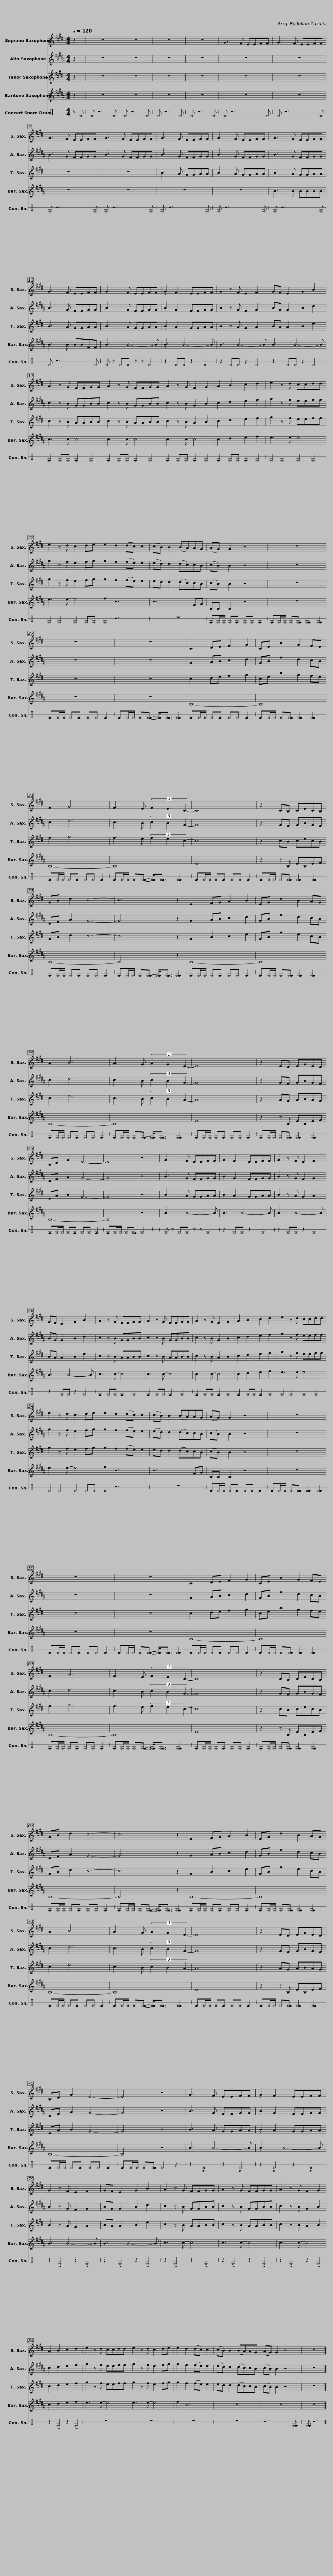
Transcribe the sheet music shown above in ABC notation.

X:1
%%score 1 2 3 4 5
L:1/8
Q:1/4=120
M:4/4
I:linebreak $
K:C
V:1 treble transpose=-2
V:2 treble transpose=-9
V:3 treble transpose=-14
V:4 treble transpose=-21
V:5 perc stafflines=1
K:none
V:1
[K:E] z2 | z8 | z8 | z8 | z8 | %5
 G3 F EEFF | G3 F EEFF |$ G3 F EEFF | G3 F EEFF | G3 F EEFF | %10
 G3 F EEFF | G3 F EEFF |$ G3 F EEFF | G3 F EEFF | .G2 F2 EEFF | %15
 G2 z F E2 F2 | GF E2 G2 B2 |$ A2 z G FFGG | A2 z G FFGG | A2 z G F2 G2 | %20
 A2 B2 c2 d2 | e2 z d ccdd | e2 z d c2 de |$ e2 d2 (dc) c2 | (cB) B2 (BA)AG | %25
 (AG) G2 z4 | z8 | z8 |$ z8 | C2 DE F2 G2 | %30
 CE B2 G2 FE | F2 G6 |$ F3 E (3F2 E2 C2- | C8 | z2 CB, CECB, | %35
 GB d2 c4- |$ c6 z2 | E2 FG A2 B2 | EG d2 B2 AG | A2 B6 |$ %40
 A3 G (3A2 G2 E2- | E8 | z2 ED EGED | B,D G2 E4- |$ E4 z4 | %45
 G3 F EEFF | .G2 F2 EEFF | G2 z F E2 F2 | GF E2 G2 B2 |$ A2 z G FFGG | %50
 A2 z G FFGG | A2 z G F2 G2 | A2 B2 c2 d2 | e2 z d ccdd | e2 z d c2 de |$ %55
 e2 d2 (dc) c2 | (cB) B2 (BA)AG | (AG) G2 z4 | z8 | z8 |$ %60
 z8 | C2 DE F2 G2 | CE B2 G2 FE | F2 G6 |$ F3 E (3F2 E2 C2- | %65
 C8 | z2 CB, CECB, | GB d2 c4- |$ c6 z2 | E2 FG A2 B2 | %70
 EG d2 B2 AG | A2 B6 |$ A3 G (3A2 G2 E2- | E8 | z2 ED EGED | %75
 B,D G2 E4- |$ E4 z4 | G3 F EEFF | .G2 F2 EEFF | G2 z F E2 F2 | %80
 GF E2 G2 B2 |$ A2 z G FFGG | A2 z G FFGG | A2 z G F2 G2 | A2 B2 c2 d2 | %85
 e2 z d ccdd | e2 z d c2 de |$ e2 d2 (dc) c2 | (cB) B2 (BA)AG | (AG) G2 z4 | %90
 z8 |] %91
V:2
[K:B] z2 | z8 | z8 | z8 | z8 | %5
 z8 | z8 |$ B3 G FFGG | B3 G FFGG | B3 G FFGG | %10
 B3 G FFGG | B3 G FFGG |$ B3 G FFGG | B3 G FFGG | .B2 G2 FFGG | %15
 B2 z G F2 G2 | BG G2 B2 d2 |$ c2 z B GGBB | c2 z B GGBB | c2 z B G2 B2 | %20
 c2 d2 e2 f2 | g2 z f eeff | g2 z f e2 fg |$ g2 f2 (fe) e2 | (ed) d2 (dc)cB | %25
 (cB) B2 z4 | z8 | z8 |$ z8 | G2 AB c2 d2 | %30
 GB f2 d2 cB | c2 d6 |$ c3 B (3c2 B2 G2- | G8 | z2 GF GBGF | %35
 DF A2 G4- |$ G6 z2 | G2 AB c2 d2 | GB f2 d2 cB | c2 d6 |$ %40
 c3 B (3c2 B2 G2- | G8 | z2 GF GBGF | DF A2 G4- |$ G4 z4 | %45
 B3 G FFGG | .B2 G2 FFGG | B2 z G F2 G2 | BG G2 B2 d2 |$ c2 z B GGBB | %50
 c2 z B GGBB | c2 z B G2 B2 | c2 d2 e2 f2 | g2 z f eeff | g2 z f e2 fg |$ %55
 g2 f2 (fe) e2 | (ed) d2 (dc)cB | (cB) B2 z4 | z8 | z8 |$ %60
 z8 | G2 AB c2 d2 | GB f2 d2 cB | c2 d6 |$ c3 B (3c2 B2 G2- | %65
 G8 | z2 GF GBGF | DF A2 G4- |$ G6 z2 | G2 AB c2 d2 | %70
 GB f2 d2 cB | c2 d6 |$ c3 B (3c2 B2 G2- | G8 | z2 GF GBGF | %75
 DF A2 G4- |$ G4 z4 | B3 G FFGG | .B2 G2 FFGG | B2 z G F2 G2 | %80
 BG G2 B2 d2 |$ c2 z B GGBB | c2 z B GGBB | c2 z B G2 B2 | c2 d2 e2 f2 | %85
 g2 z f eeff | g2 z f e2 fg |$ g2 f2 (fe) e2 | (ed) d2 (dc)cB | (cB) B2 z4 | %90
 z8 |] %91
V:3
[K:E] z2 | z8 | z8 | z8 | z8 | %5
 z8 | z8 |$ z8 | z8 | B3 A GGAA | %10
 B3 A GGAA | B3 A GGAA |$ B3 A GGAA | B3 A GGAA | .B2 A2 GGAA | %15
 B2 z A G2 A2 | BA A2 B2 e2 |$ c2 z B AABB | c2 z B AABB | c2 z B A2 B2 | %20
 c2 d2 e2 f2 | g2 z f eeff | g2 z f e2 fg |$ g2 f2 (fe) e2 | ed d2 (dc)cB | %25
 (cB) B2 z4 | z8 | z8 |$ z8 | c2 de f2 g2 | %30
 ce b2 g2 fe | f2 g6 |$ f3 e (3f2 e2 c2- | c8 | z2 cB cecB | %35
 GB d2 c4- |$ c6 z2 | G2 B2 c2 e2 | GB g2 e2 cB | c2 e6 |$ %40
 c3 B (3c2 B2 A2- | A8 | z2 AG ABAG | EA B2 G4- |$ G4 z4 | %45
 B3 A GGAA | .B2 A2 GGAA | B2 z A G2 A2 | BA A2 B2 e2 |$ c2 z B AABB | %50
 c2 z B AABB | c2 z B A2 B2 | c2 d2 e2 f2 | g2 z f eeff | g2 z f e2 fg |$ %55
 g2 f2 (fe) e2 | ed d2 (dc)cB | (cB) B2 z4 | z8 | z8 |$ %60
 z8 | c2 de f2 g2 | ce b2 g2 fe | f2 g6 |$ f3 e (3f2 e2 c2- | %65
 c8 | z2 cB cecB | GB d2 c4- |$ c6 z2 | G2 B2 c2 e2 | %70
 GB g2 e2 cB | c2 e6 |$ c3 B (3c2 B2 A2- | A8 | z2 AG ABAG | %75
 EA B2 G4- |$ G4 z4 | B3 A GGAA | .B2 A2 GGAA | B2 z A G2 A2 | %80
 BA A2 B2 e2 |$ c2 z B AABB | c2 z B AABB | c2 z B A2 B2 | c2 d2 e2 f2 | %85
 g2 z f eeff | g2 z f e2 fg |$ g2 f2 (fe) e2 | ed d2 (dc)cB | (cB) B2 z4 | %90
 z8 |] %91
V:4
[K:B] z2 | z8 | z8 | z8 | z8 | %5
 z8 | z8 |$ z8 | z8 | z8 | %10
 z8 | B3 B BBBB |$ B3 B BBFF | B3 B4- B | .B3 B4- B | %15
 B3 B4- B | B3 B4- B |$ c3 c- c4 | c3 c- c4 | c3 c- c4 | %20
 c2 d2 e2 f2 | e3 e- e4 | e3 e- e4 |$ f2 z6 | z6 FG | %25
 B,B, B,2 z4 | z8 | z8 |$ z8 | B,8- | %30
 B,8 | B,8- |$ B,8 | E8 | z2 z B, EB,EF | %35
 B,8- |$ B,6 z2 | B,8- | B,8 | B,8- |$ %40
 B,8 | E8 | z2 z B, EB,EF | B,8- |$ B,4 z4 | %45
 B3 B4- B | .B3 B4- B | B3 B4- B | B3 B4- B |$ c3 c- c4 | %50
 c3 c- c4 | c3 c- c4 | c2 d2 e2 f2 | e3 e- e4 | e3 e- e4 |$ %55
 f2 z6 | z6 FG | B,B, B,2 z4 | z8 | z8 |$ %60
 z8 | B,8- | B,8 | B,8- |$ B,8 | %65
 E8 | z2 z B, EB,EF | B,8- |$ B,6 z2 | B,8- | %70
 B,8 | B,8- |$ B,8 | E8 | z2 z B, EB,EF | %75
 B,8- |$ B,4 z4 | B3 B4- B | .B3 B4- B | B3 B4- B | %80
 B3 B4- B |$ c3 c- c4 | c3 c- c4 | c3 c- c4 | c2 d2 e2 f2 | %85
 e3 e- e4 | e3 e- e4 |$ f2 z6 | z8 | z8 | %90
 z8 |] %91
V:5
 z ^E | ^E z6 ^E | ^E z6 ^E | ^E z6 ^E | ^E z6 ^E | %5
 ^E z6 ^E | ^E z6 ^E |$ ^E z6 ^E | ^E z6 ^E | ^E z6 ^E | %10
 ^E z6 ^E | ^E z6 ^E |$ ^E z6 ^E | ^E z ^E^E z z ^E2 | z2 ^E^E z2 ^E2 | %15
 z2 ^E^E z2 ^E2 | z2 ^E^E z2 ^E2 |$ E2 ^E^E E2 ^E2 | E2 ^E^E E2 ^E2 | E2 ^E^E E2 ^E2 | %20
 E2 ^E^E E2 ^E2 | ^E2 ^E2 ^E2 ^E2 | ^E2 ^E2 ^E2 ^E^E |$ ^E2 z6 | z8 | %25
 E^E/^E/ ^EE ^E^E E2 | E^E/^E/ ^E[^EE] [^EE]2 [^EE]2 | E^E/^E/ ^EE ^E^E E2 |$ E^E/^E/ ^E[^EE]- [^EE]<[^EE] [^EE]2 | E^E/^E/ ^EE ^E^E E2 | %30
 E^E/^E/ ^E[^EE] [^EE]2 [^EE]2 | E^E/^E/ ^EE ^E^E E2 |$ E^E/^E/ ^E[^EE]- [^EE]<[^EE] [^EE]2 | E^E/^E/ ^EE ^E^E E2 | E^E/^E/ ^E[^EE] [^EE]2 [^EE]2 | %35
 E^E/^E/ ^EE ^E^E E2 |$ E^E/^E/ ^E[^EE]- [^EE]<[^EE] [^EE]2 | E^E/^E/ ^EE ^E^E E2 | E^E/^E/ ^E[^EE] [^EE]2 [^EE]2 | E^E/^E/ ^EE ^E^E E2 |$ %40
 E^E/^E/ ^E[^EE]- [^EE]<[^EE] [^EE]2 | E^E/^E/ ^EE ^E^E E2 | E^E/^E/ ^E[^EE] [^EE]2 [^EE]2 | E^E/^E/ ^EE ^E^E E2 |$ E^E/^E/ ^E[^EE] ^E2 z2 | %45
 ^E z ^E^E z z ^E2 | z2 ^E^E z2 ^E2 | z2 ^E^E z2 ^E2 | z2 ^E^E z2 ^E2 |$ E2 ^E^E E2 ^E2 | %50
 E2 ^E^E E2 ^E2 | E2 ^E^E E2 ^E2 | E2 ^E^E E2 ^E2 | ^E2 ^E2 ^E2 ^E2 | ^E2 ^E2 ^E2 ^E^E |$ %55
 ^E2 z6 | z8 | E^E/^E/ ^EE ^E^E E2 | E^E/^E/ ^E[^EE] [^EE]2 [^EE]2 | E^E/^E/ ^EE ^E^E E2 |$ %60
 E^E/^E/ ^E[^EE]- [^EE]<[^EE] [^EE]2 | E^E/^E/ ^EE ^E^E E2 | E^E/^E/ ^E[^EE] [^EE]2 [^EE]2 | E^E/^E/ ^EE ^E^E E2 |$ E^E/^E/ ^E[^EE]- [^EE]<[^EE] [^EE]2 | %65
 E^E/^E/ ^EE ^E^E E2 | E^E/^E/ ^E[^EE] [^EE]2 [^EE]2 | E^E/^E/ ^EE ^E^E E2 |$ E^E/^E/ ^E[^EE]- [^EE]<[^EE] [^EE]2 | E^E/^E/ ^EE ^E^E E2 | %70
 E^E/^E/ ^E[^EE] [^EE]2 [^EE]2 | E^E/^E/ ^EE ^E^E E2 |$ E^E/^E/ ^E[^EE]- [^EE]<[^EE] [^EE]2 | E^E/^E/ ^EE ^E^E E2 | E^E/^E/ ^E[^EE] [^EE]2 [^EE]2 | %75
 E^E/^E/ ^EE ^E^E E2 |$ E^E/^E/ ^E[^EE] ^E2 z2 | z2 !>!^E2 z2 !>!^E2 | z2 !>!^E2 z2 !>!^E2 | z2 !>!^E2 z2 !>!^E2 | %80
 z2 !>!^E2 z2 !>!^E2 |$ z2 !>!^E2 z2 !>!^E2 | z2 !>!^E2 z2 !>!^E2 | z2 !>!^E2 z2 !>!^E2 | z2 !>!^E2 z2 !>!^E2 | %85
 z8 | z8 |$ z8 | z8 | z7 [^EE] | %90
 [^EE] z7 |] %91
